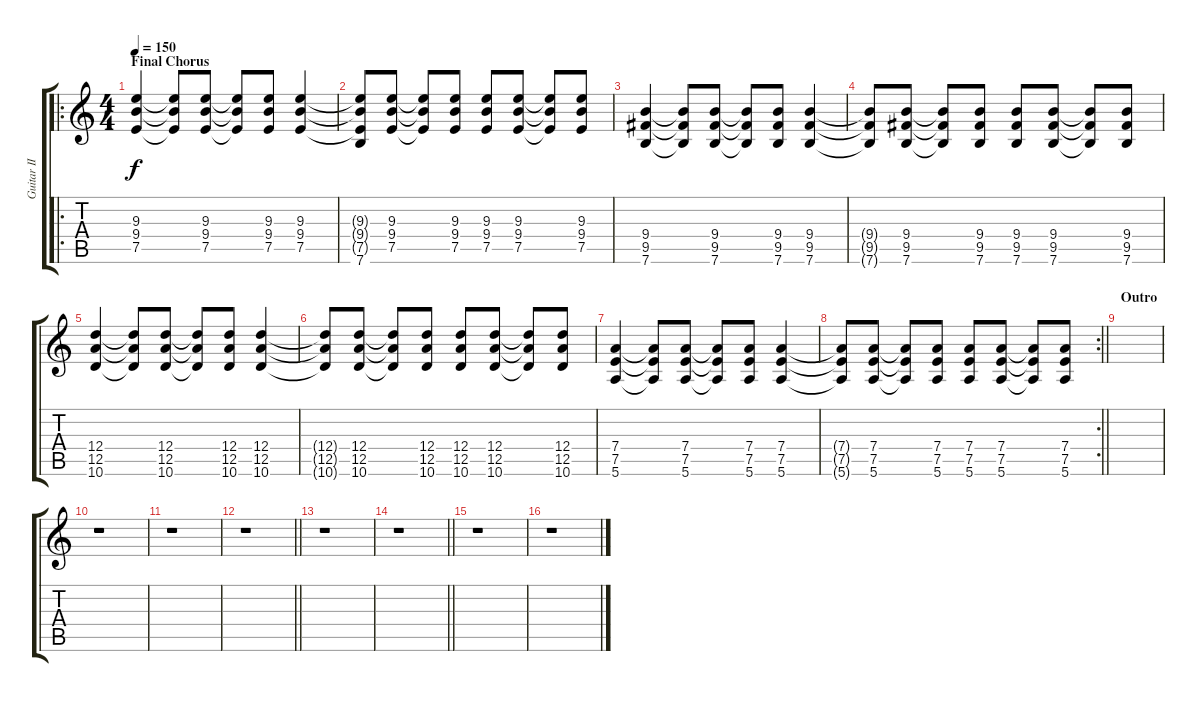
\track ("Guitar II" "Guitar II") {instrument distortionguitar}
\staff {score tabs}
\tuning (E4 B3 G3 D3 A2 E2) {hide}
\ro
\ts (4 4)
\section ("" "Final Chorus")
\tempo 150
\clef g2
\ks c
(9.3 9.4 7.5).4{dy f} (9.3{t} 9.4{t} 7.5{t}).8 (9.3 9.4 7.5).8 (9.3{t} 9.4{t} 7.5{t}).8 (9.3 9.4 7.5).8 (9.3 9.4 7.5).4 |
(9.3{t} 9.4{t} 7.5{t} 7.6).8 (9.3 9.4 7.5).8 (9.3{t} 9.4{t} 7.5{t}).8 (9.3 9.4 7.5).8 (9.3 9.4 7.5).8 (9.3 9.4 7.5).8 (9.3{t} 9.4{t} 7.5{t}).8 (9.3 9.4 7.5).8 |
(9.4 9.5 7.6).4 (9.4{t} 9.5{t} 7.6{t}).8 (9.4 9.5 7.6).8 (9.4{t} 9.5{t} 7.6{t}).8 (9.4 9.5 7.6).8 (9.4 9.5 7.6).4 |
(9.4{t} 9.5{t} 7.6{t}).8 (9.4 9.5 7.6).8 (9.4{t} 9.5{t} 7.6{t}).8 (9.4 9.5 7.6).8 (9.4 9.5 7.6).8 (9.4 9.5 7.6).8 (9.4{t} 9.5{t} 7.6{t}).8 (9.4 9.5 7.6).8 |
(12.4 12.5 10.6).4 (12.4{t} 12.5{t} 10.6{t}).8 (12.4 12.5 10.6).8 (12.4{t} 12.5{t} 10.6{t}).8 (12.4 12.5 10.6).8 (12.4 12.5 10.6).4 |
(12.4{t} 12.5{t} 10.6{t}).8 (12.4 12.5 10.6).8 (12.4{t} 12.5{t} 10.6{t}).8 (12.4 12.5 10.6).8 (12.4 12.5 10.6).8 (12.4 12.5 10.6).8 (12.4{t} 12.5{t} 10.6{t}).8 (12.4 12.5 10.6).8 |
(7.4 7.5 5.6).4 (7.4{t} 7.5{t} 5.6{t}).8 (7.4 7.5 5.6).8 (7.4{t} 7.5{t} 5.6{t}).8 (7.4 7.5 5.6).8 (7.4 7.5 5.6).4 |
\rc 2
\barLineRight lightlight
(7.4{t} 7.5{t} 5.6{t}).8 (7.4 7.5 5.6).8 (7.4{t} 7.5{t} 5.6{t}).8 (7.4 7.5 5.6).8 (7.4 7.5 5.6).8 (7.4 7.5 5.6).8 (7.4{t} 7.5{t} 5.6{t}).8 (7.4 7.5 5.6).8 |
\section ("" "Outro")
|
r.1 |
r.1 |
\barLineRight lightlight
r.1 |
r.1 |
\barLineRight lightlight
r.1 |
r.1 |
r.1
